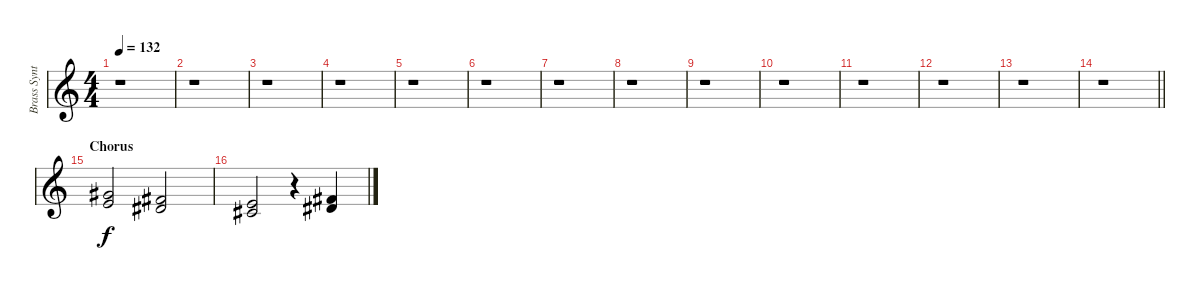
\track ("Brass Synth" "Brass Synt") {instrument brasssection}
\staff {score}
\tuning (E4 B3 G3 D3 A2 E2) {hide}
\ts (4 4)
\tempo 132
\clef g2
\ks c
r.1{dy f} |
r.1 |
r.1 |
r.1 |
r.1 |
r.1 |
r.1 |
r.1 |
r.1 |
r.1 |
r.1 |
r.1 |
r.1 |
\barLineRight lightlight
r.1 |
\section ("" "Chorus")
(4.1 5.2).2 (2.1 4.2).2 |
(0.1 2.2).2 r.4 (2.1 4.2).4
